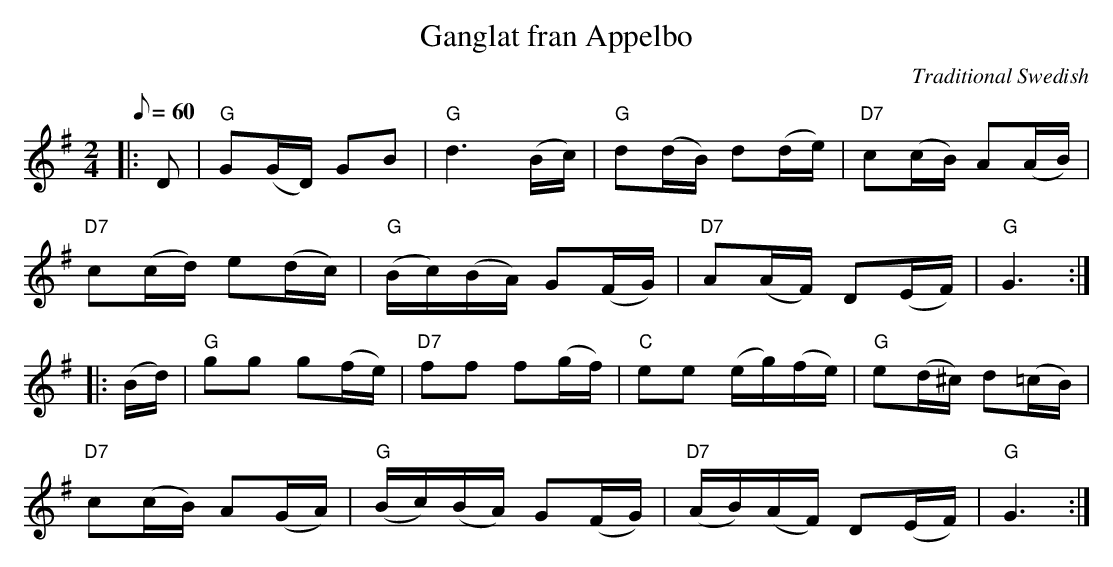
X:1
T: Ganglat fran Appelbo
C: Traditional Swedish
M: 2/4
Q: 1/8 = 60
L: 1/8
K: G major treble
|: D | "G" G(G/D/) GB | "G" d3 (B/c/) | "G" d(d/B/) d(d/e/) | "D7" c(c/B/) A(A/B/) |
     "D7" c(c/d/) e(d/c/) | "G" (B/c/)(B/A/) G(F/G/) | "D7" A(A/F/) D(E/F/) | "G" G3 :|
|: (B/d/) | "G" gg g(f/e/) | "D7" ff f(g/f/) | "C" ee (e/g/)(f/e/) | "G" e(d/^c/) d(=c/B/) |
            "D7" c(c/B/) A(G/A/) | "G" (B/c/)(B/A/) G(F/G/) | "D7" (A/B/)(A/F/) D(E/F/) | "G" G3 :|
